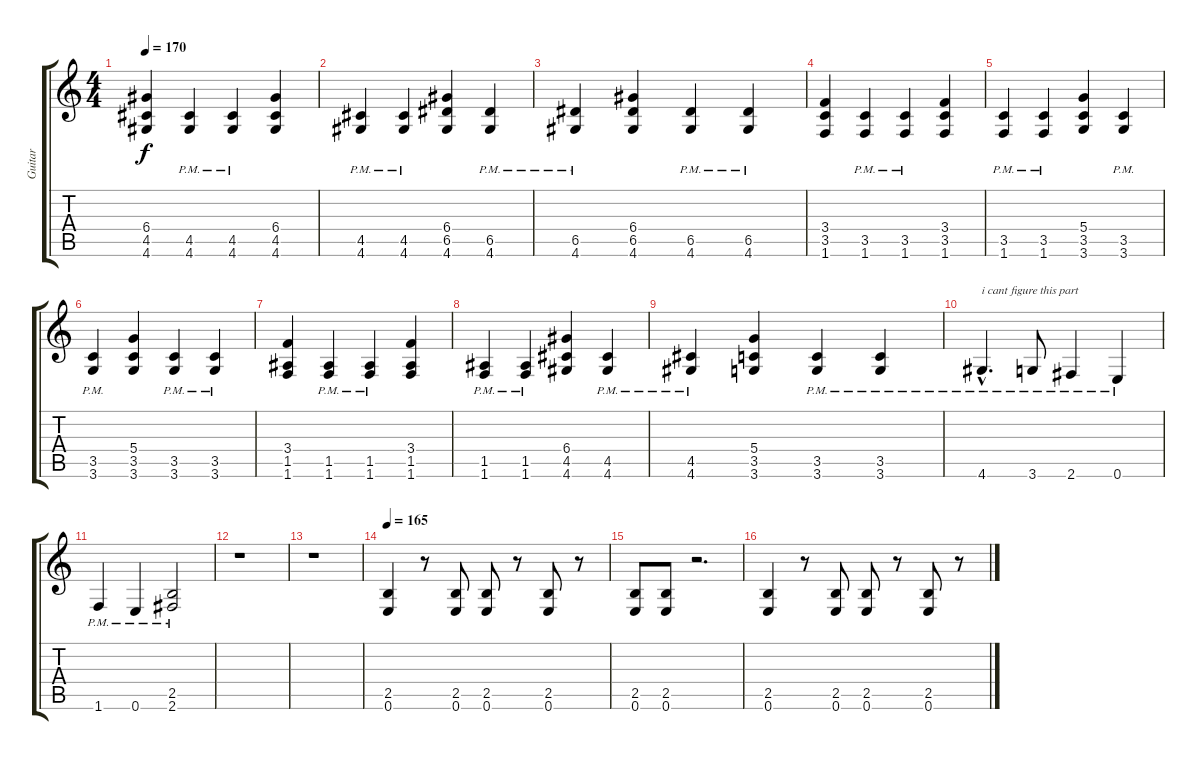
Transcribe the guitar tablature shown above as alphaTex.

\track ("Guitar" "Guitar") {instrument distortionguitar}
\staff {score tabs}
\tuning (E4 B3 G3 D3 A2 E2) {hide}
\ts (4 4)
\tempo 170
\clef g2
\ks c
(6.4 4.5 4.6).4{dy f} (4.5{pm} 4.6{pm}).4 (4.5{pm} 4.6{pm}).4 (6.4 4.5 4.6).4 |
(4.5{pm} 4.6{pm}).4 (4.5{pm} 4.6{pm}).4 (6.4 6.5 4.6).4 (6.5{pm} 4.6{pm}).4 |
(6.5{pm} 4.6{pm}).4 (6.4 6.5 4.6).4 (6.5{pm} 4.6{pm}).4 (6.5{pm} 4.6{pm}).4 |
(3.4 3.5 1.6).4 (3.5{pm} 1.6{pm}).4 (3.5{pm} 1.6{pm}).4 (3.4 3.5 1.6).4 |
(3.5{pm} 1.6{pm}).4 (3.5{pm} 1.6{pm}).4 (5.4 3.5 3.6).4 (3.5{pm} 3.6{pm}).4 |
(3.5{pm} 3.6{pm}).4 (5.4 3.5 3.6).4 (3.5{pm} 3.6{pm}).4 (3.5{pm} 3.6{pm}).4 |
(3.4 1.5 1.6).4 (1.5{pm} 1.6{pm}).4 (1.5{pm} 1.6{pm}).4 (3.4 1.5 1.6).4 |
(1.5{pm} 1.6{pm}).4 (1.5{pm} 1.6{pm}).4 (6.4 4.5 4.6).4 (4.5{pm} 4.6{pm}).4 |
(4.5{pm} 4.6{pm}).4 (5.4 3.5 3.6).4 (3.5{pm} 3.6{pm}).4 (3.5{pm} 3.6{pm}).4 |
4.6{hac pm}.4{d txt "i cant figure this part"} 3.6{pm}.8 2.6{pm}.4 0.6{pm}.4 |
1.6{pm}.4 0.6{pm}.4 (2.5{pm} 2.6{pm}).2 |
r.1 |
r.1 |
\tempo 165
(2.5 0.6).4 r.8 (2.5 0.6).8 (2.5 0.6).8 r.8 (2.5 0.6).8 r.8 |
(2.5 0.6).8 (2.5 0.6).8 r.2{d} |
(2.5 0.6).4 r.8 (2.5 0.6).8 (2.5 0.6).8 r.8 (2.5 0.6).8 r.8
